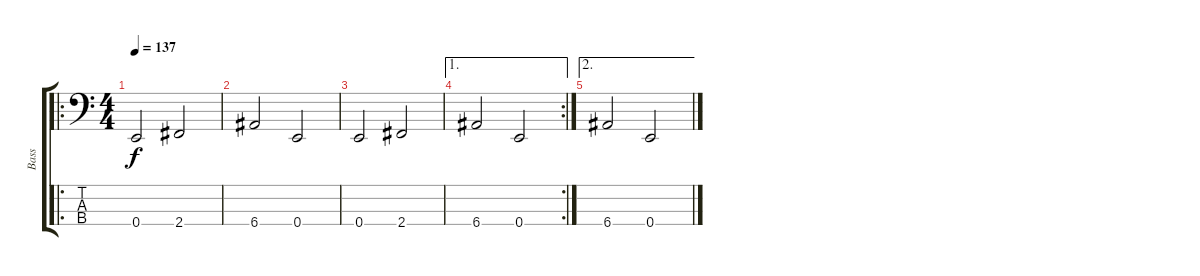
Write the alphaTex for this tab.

\track ("Bass" "Bass") {instrument electricbassfinger}
\staff {score tabs}
\tuning (G2 D2 A1 E1) {hide}
\ro
\ts (4 4)
\tempo 137
\clef f4
\ks c
0.4.2{dy f} 2.4.2 |
6.4.2 0.4.2 |
0.4.2 2.4.2 |
\ae 1
\rc 2
6.4.2 0.4.2 |
\ae 2
6.4.2 0.4.2
